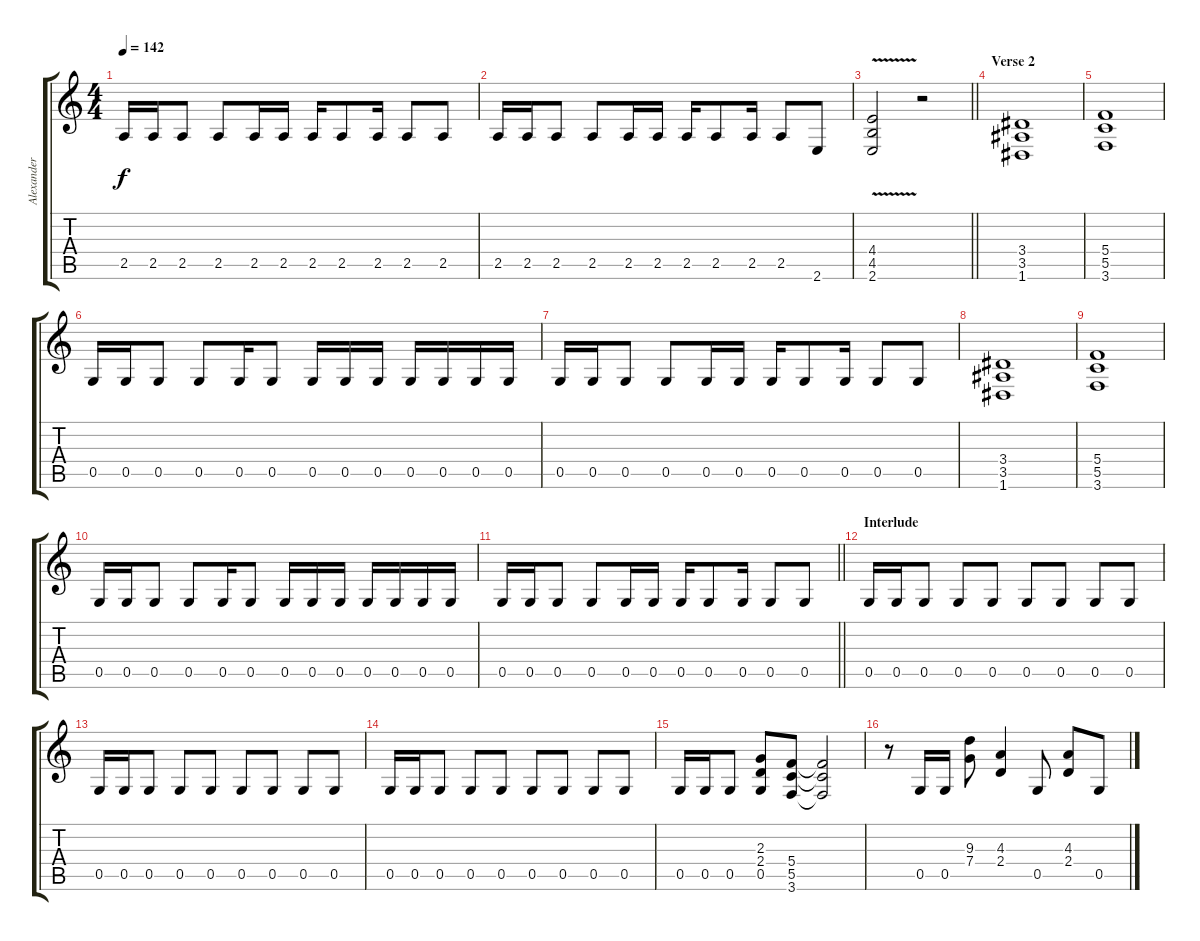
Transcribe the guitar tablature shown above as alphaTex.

\track ("Alexander Kuoppala" "Alexander ") {instrument distortionguitar}
\staff {score tabs}
\tuning (D4 A3 F3 C3 G2 D2) {hide}
\ts (4 4)
\tempo 142
\clef g2
\ks c
2.5.16{dy f} 2.5.16 2.5.8 2.5.8 2.5.16 2.5.16 2.5.16 2.5.8 2.5.16 2.5.8 2.5.8 |
2.5.16 2.5.16 2.5.8 2.5.8 2.5.16 2.5.16 2.5.16 2.5.8 2.5.16 2.5.8 2.6.8 |
\barLineRight lightlight
(4.4{v} 4.5{v} 2.6{v}).2 r.2 |
\section ("" "Verse 2")
(3.4 3.5 1.6).1 |
(5.4 5.5 3.6).1 |
0.5.16 0.5.16 0.5.8 0.5.8 0.5.16 0.5.8 0.5.16 0.5.16 0.5.16 0.5.16 0.5.16 0.5.16 0.5.16 |
0.5.16 0.5.16 0.5.8 0.5.8 0.5.16 0.5.16 0.5.16 0.5.8 0.5.16 0.5.8 0.5.8 |
(3.4 3.5 1.6).1 |
(5.4 5.5 3.6).1 |
0.5.16 0.5.16 0.5.8 0.5.8 0.5.16 0.5.8 0.5.16 0.5.16 0.5.16 0.5.16 0.5.16 0.5.16 0.5.16 |
\barLineRight lightlight
0.5.16 0.5.16 0.5.8 0.5.8 0.5.16 0.5.16 0.5.16 0.5.8 0.5.16 0.5.8 0.5.8 |
\section ("" "Interlude")
0.5.16 0.5.16 0.5.8 0.5.8 0.5.8 0.5.8 0.5.8 0.5.8 0.5.8 |
0.5.16 0.5.16 0.5.8 0.5.8 0.5.8 0.5.8 0.5.8 0.5.8 0.5.8 |
0.5.16 0.5.16 0.5.8 0.5.8 0.5.8 0.5.8 0.5.8 0.5.8 0.5.8 |
0.5.16 0.5.16 0.5.8 (2.3 2.4 0.5).8 (5.4 5.5 3.6).8 (5.4{t} 5.5{t} 3.6{t}).2 |
r.8 0.5.16 0.5.16 (9.3 7.4).8 (4.3 2.4).4 0.5.8 (4.3 2.4).8 0.5.8
